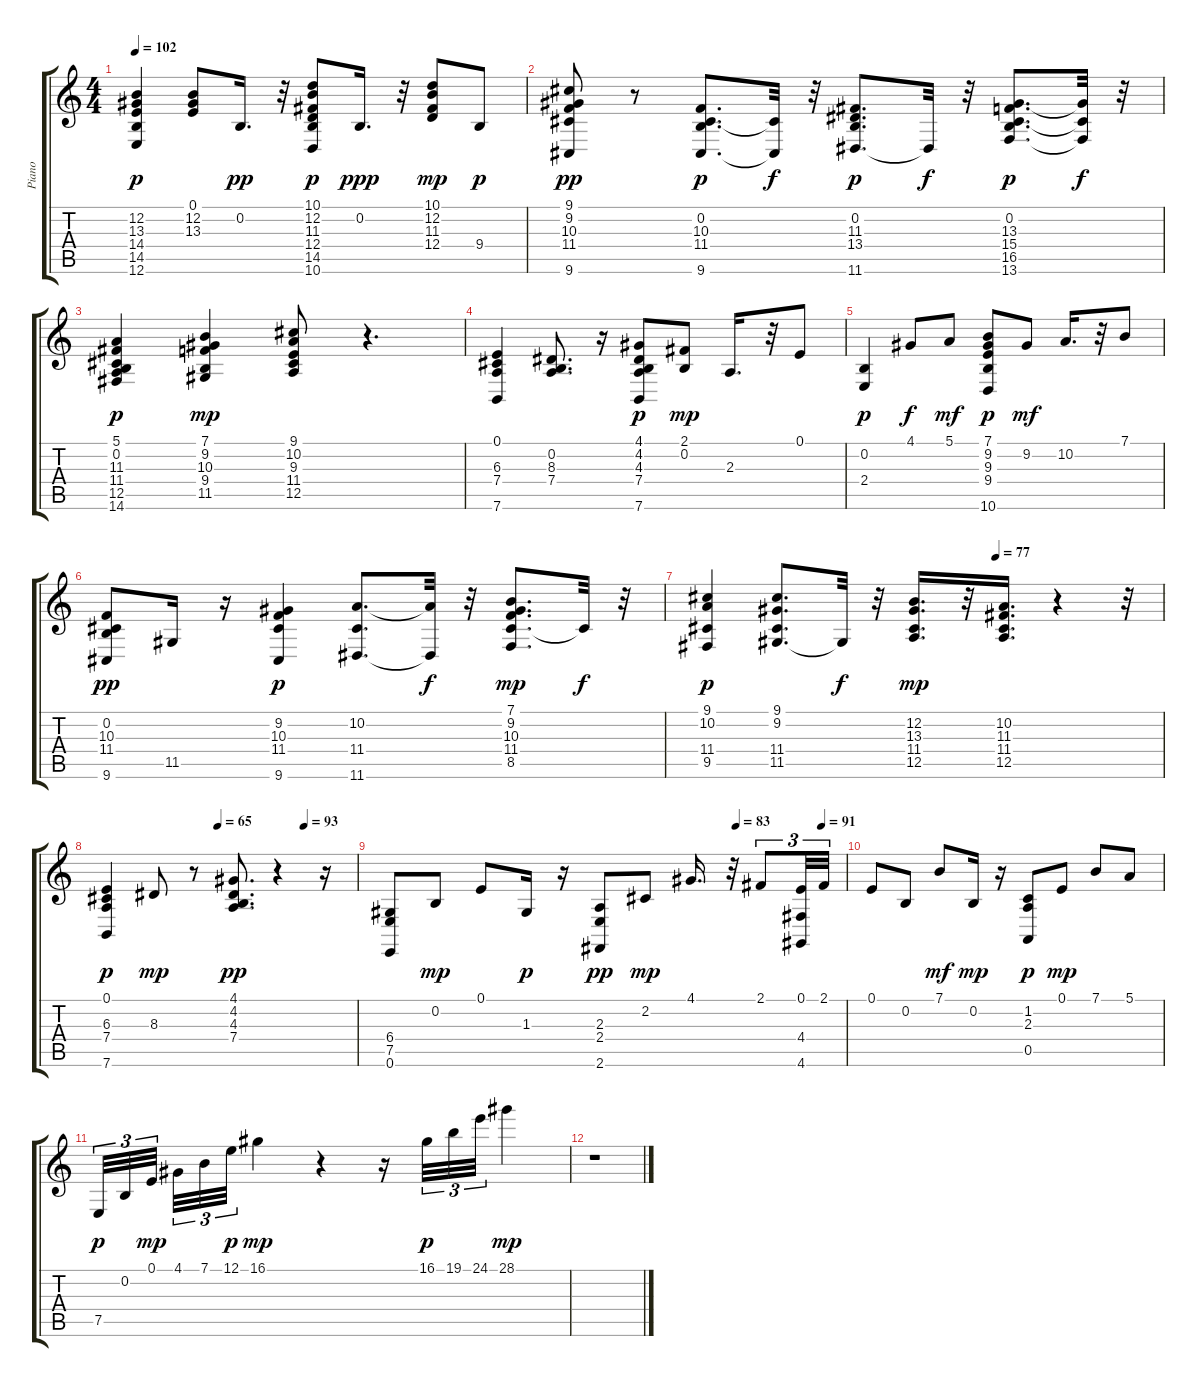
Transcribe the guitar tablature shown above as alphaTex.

\track ("Piano" "Piano") {instrument acousticgrandpiano}
\staff {score tabs}
\tuning (E4 B3 G3 D3 A2 E2) {hide}
\ts (4 4)
\tempo 102
\clef g2
\ks c
(12.2 13.3 14.4 14.5 12.6).4{dy p} (0.1 12.2 13.3).8 0.2.16{d dy pp} r.32 (10.1 12.2 11.3 12.4 14.5 10.6).8{dy p} 0.2.16{d dy ppp} r.32 (10.1 12.2 11.3 12.4).8{dy mp} 9.4.8{dy p} |
(9.1 9.2 10.3 11.4 9.6).8{dy pp} r.8 (0.2 10.3 11.4 9.6).8{d dy p} (11.4{t} 9.6{t}).32{dy f} r.32 (0.2 11.3 13.4 11.6).8{d dy p} 11.6{t}.32{dy f} r.32 (0.2 13.3 15.4 16.5 13.6).8{d dy p} (13.3{t} 16.5{t} 13.6{t}).32{dy f} r.32 |
(5.1 0.2 11.3 11.4 12.5 14.6).4{dy p} (7.1 9.2 10.3 9.4 11.5).4{dy mp} (9.1 10.2 9.3 11.4 12.5).8 r.4{d} |
(0.1 6.3 7.4 7.6).4 (0.2 8.3 7.4).8{d} r.16 (4.1 4.2 4.3 7.4 7.6).8{dy p} (2.1 0.2).8{dy mp} 2.3.16{d} r.32 0.1.8 |
(0.2 2.4).4{dy p} 4.1.8{dy f} 5.1.8{dy mf} (7.1 9.2 9.3 9.4 10.6).8{dy p} 9.2.8{dy mf} 10.2.16{d} r.32 7.1.8 |
(0.2 10.3 11.4 9.6).8{dy pp} 11.5.16 r.16 (9.2 10.3 11.4 9.6).4{dy p} (10.2 11.4 11.6).8{d} (10.2{t} 11.6{t}).32{dy f} r.32 (7.1 9.2 10.3 11.4 8.5).8{d dy mp} 11.4{t}.32{dy f} r.32 |
\tempo (77 0.6354166666666666)
(9.1 10.2 11.4 9.5).4{dy p} (9.1 9.2 11.4 11.5).8{d} 11.5{t}.32{dy f} r.32 (12.2 13.3 11.4 12.5).16{d dy mp} r.32 (10.2 11.3 11.4 12.5).16{d} r.4 r.32 |
\tempo (65 0.4479166666666667)
\tempo (93 0.7916666666666666)
(0.1 6.3 7.4 7.6).4{dy p} 8.3.8{dy mp} r.8 (4.1 4.2 4.3 7.4).8{d dy pp} r.4 r.16 |
\tempo (83 0.7604166666666666)
\tempo (91 0.9479166666666666)
(6.4 7.5 0.6).8 0.2.8{dy mp} 0.1.8 1.3.16{dy p} r.16 (2.3 2.4 2.6).8{dy pp} 2.2.8{dy mp} 4.1.16{d} r.32 2.1.8{tu (3 2)} (0.1 4.4 4.6).32{tu (3 2)} 2.1.32{tu (3 2)} |
0.1.8 0.2.8 7.1.8{dy mf} 0.2.16{dy mp} r.16 (1.2 2.3 0.5).8{dy p} 0.1.8{dy mp} 7.1.8 5.1.8 |
7.5.32{tu (3 2) dy p} 0.2.32{tu (3 2)} 0.1.32{tu (3 2) dy mp} 4.1.32{tu (3 2)} 7.1.32{tu (3 2)} 12.1.32{tu (3 2) dy p} 16.1.4{dy mp} r.4 r.16 16.1.32{tu (3 2) dy p} 19.1.32{tu (3 2)} 24.1.32{tu (3 2)} 28.1.4{dy mp} |
r.1
